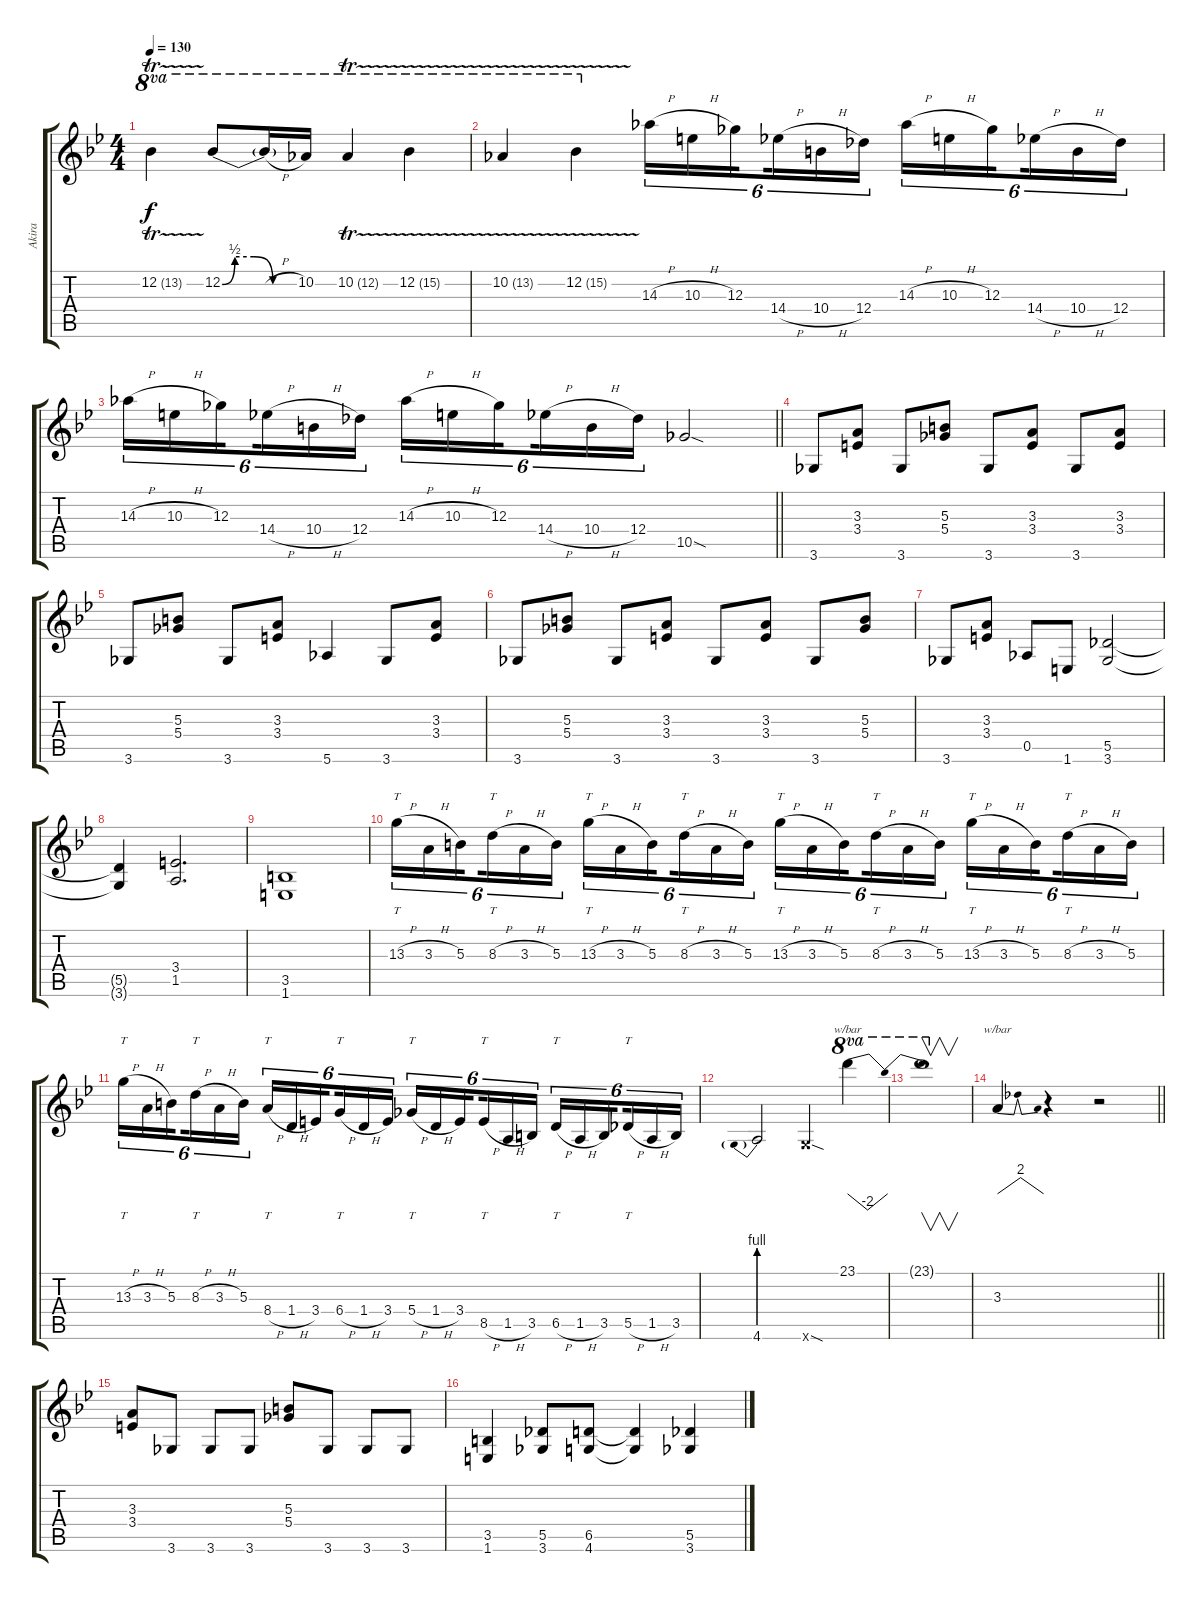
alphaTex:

\track ("Akira" "Akira") {instrument distortionguitar}
\staff {score tabs}
\tuning (Eb4 Bb3 Gb3 Db3 Ab2 Eb2) {hide}
\ts (4 4)
\tempo 130
\clef g2
\ks bb
12.2{tr (13 32)}.4{ot 8va dy f} 12.2{be (custom 0 0 10 2 25 2 40 0 60 0)}.8{ot 8va} 12.2{h t}.16{ot 8va} 10.2.16{ot 8va} 10.2{tr (12 32)}.4{ot 8va} 12.2{tr (15 32)}.4{ot 8va} |
10.2{tr (13 32)}.4{ot 8va} 12.2{tr (15 32)}.4{ot 8va} 14.3{h}.16{tu (6 4)} 10.3{h}.16{tu (6 4)} 12.3.16{tu (6 4) beam splitsecondary} 14.4{h}.16{tu (6 4)} 10.4{h}.16{tu (6 4)} 12.4.16{tu (6 4)} 14.3{h}.16{tu (6 4)} 10.3{h}.16{tu (6 4)} 12.3.16{tu (6 4) beam splitsecondary} 14.4{h}.16{tu (6 4)} 10.4{h}.16{tu (6 4)} 12.4.16{tu (6 4)} |
\barLineRight lightlight
14.3{h}.16{tu (6 4)} 10.3{h}.16{tu (6 4)} 12.3.16{tu (6 4) beam splitsecondary} 14.4{h}.16{tu (6 4)} 10.4{h}.16{tu (6 4)} 12.4.16{tu (6 4)} 14.3{h}.16{tu (6 4)} 10.3{h}.16{tu (6 4)} 12.3.16{tu (6 4) beam splitsecondary} 14.4{h}.16{tu (6 4)} 10.4{h}.16{tu (6 4)} 12.4.16{tu (6 4)} 10.5{sod}.2 |
\section ("" " ")
3.6.8 (3.3 3.4).8 3.6.8 (5.3 5.4).8 3.6.8 (3.3 3.4).8 3.6.8 (3.3 3.4).8 |
3.6.8 (5.3 5.4).8 3.6.8 (3.3 3.4).8 5.6.4 3.6.8 (3.3 3.4).8 |
3.6.8 (5.3 5.4).8 3.6.8 (3.3 3.4).8 3.6.8 (3.3 3.4).8 3.6.8 (5.3 5.4).8 |
3.6.8 (3.3 3.4).8 0.5.8 1.6.8 (5.5 3.6).2 |
(5.5{t} 3.6{t}).4 (3.4 1.5).2{d} |
(3.5 1.6).1 |
13.3{h}.16{tt tu (6 4)} 3.3{h}.16{tu (6 4)} 5.3.16{tu (6 4) beam splitsecondary} 8.3{h}.16{tt tu (6 4)} 3.3{h}.16{tu (6 4)} 5.3.16{tu (6 4)} 13.3{h}.16{tt tu (6 4)} 3.3{h}.16{tu (6 4)} 5.3.16{tu (6 4) beam splitsecondary} 8.3{h}.16{tt tu (6 4)} 3.3{h}.16{tu (6 4)} 5.3.16{tu (6 4)} 13.3{h}.16{tt tu (6 4)} 3.3{h}.16{tu (6 4)} 5.3.16{tu (6 4) beam splitsecondary} 8.3{h}.16{tt tu (6 4)} 3.3{h}.16{tu (6 4)} 5.3.16{tu (6 4)} 13.3{h}.16{tt tu (6 4)} 3.3{h}.16{tu (6 4)} 5.3.16{tu (6 4) beam splitsecondary} 8.3{h}.16{tt tu (6 4)} 3.3{h}.16{tu (6 4)} 5.3.16{tu (6 4)} |
13.3{h}.16{tt tu (6 4)} 3.3{h}.16{tu (6 4)} 5.3.16{tu (6 4) beam splitsecondary} 8.3{h}.16{tt tu (6 4)} 3.3{h}.16{tu (6 4)} 5.3.16{tu (6 4)} 8.4{h}.16{tt tu (6 4)} 1.4{h}.16{tu (6 4)} 3.4.16{tu (6 4) beam splitsecondary} 6.4{h}.16{tt tu (6 4)} 1.4{h}.16{tu (6 4)} 3.4.16{tu (6 4)} 5.4{h}.16{tt tu (6 4)} 1.4{h}.16{tu (6 4)} 3.4.16{tu (6 4) beam splitsecondary} 8.5{h}.16{tt tu (6 4)} 1.5{h}.16{tu (6 4)} 3.5.16{tu (6 4)} 6.5{h}.16{tt tu (6 4)} 1.5{h}.16{tu (6 4)} 3.5.16{tu (6 4) beam splitsecondary} 5.5{h}.16{tt tu (6 4)} 1.5{h}.16{tu (6 4)} 3.5.16{tu (6 4)} |
4.6{be (prebend 0 4 60 4)}.2 4.6{sod x}.4 23.1.4{tbe (dip default 0 0 30 -8 60 0) ot 8va} |
23.1{t}.1{v ot 8va} |
\barLineRight lightlight
3.3.4{tbe (dip default 0 0 30 8 60 0)} r.4 r.2 |
\section ("" " ")
(3.3 3.4).8 3.6.8 3.6.8 3.6.8 (5.3 5.4).8 3.6.8 3.6.8 3.6.8 |
(3.5 1.6).4 (5.5 3.6).8 (6.5 4.6).8 (6.5{t} 4.6{t}).4 (5.5 3.6).4
